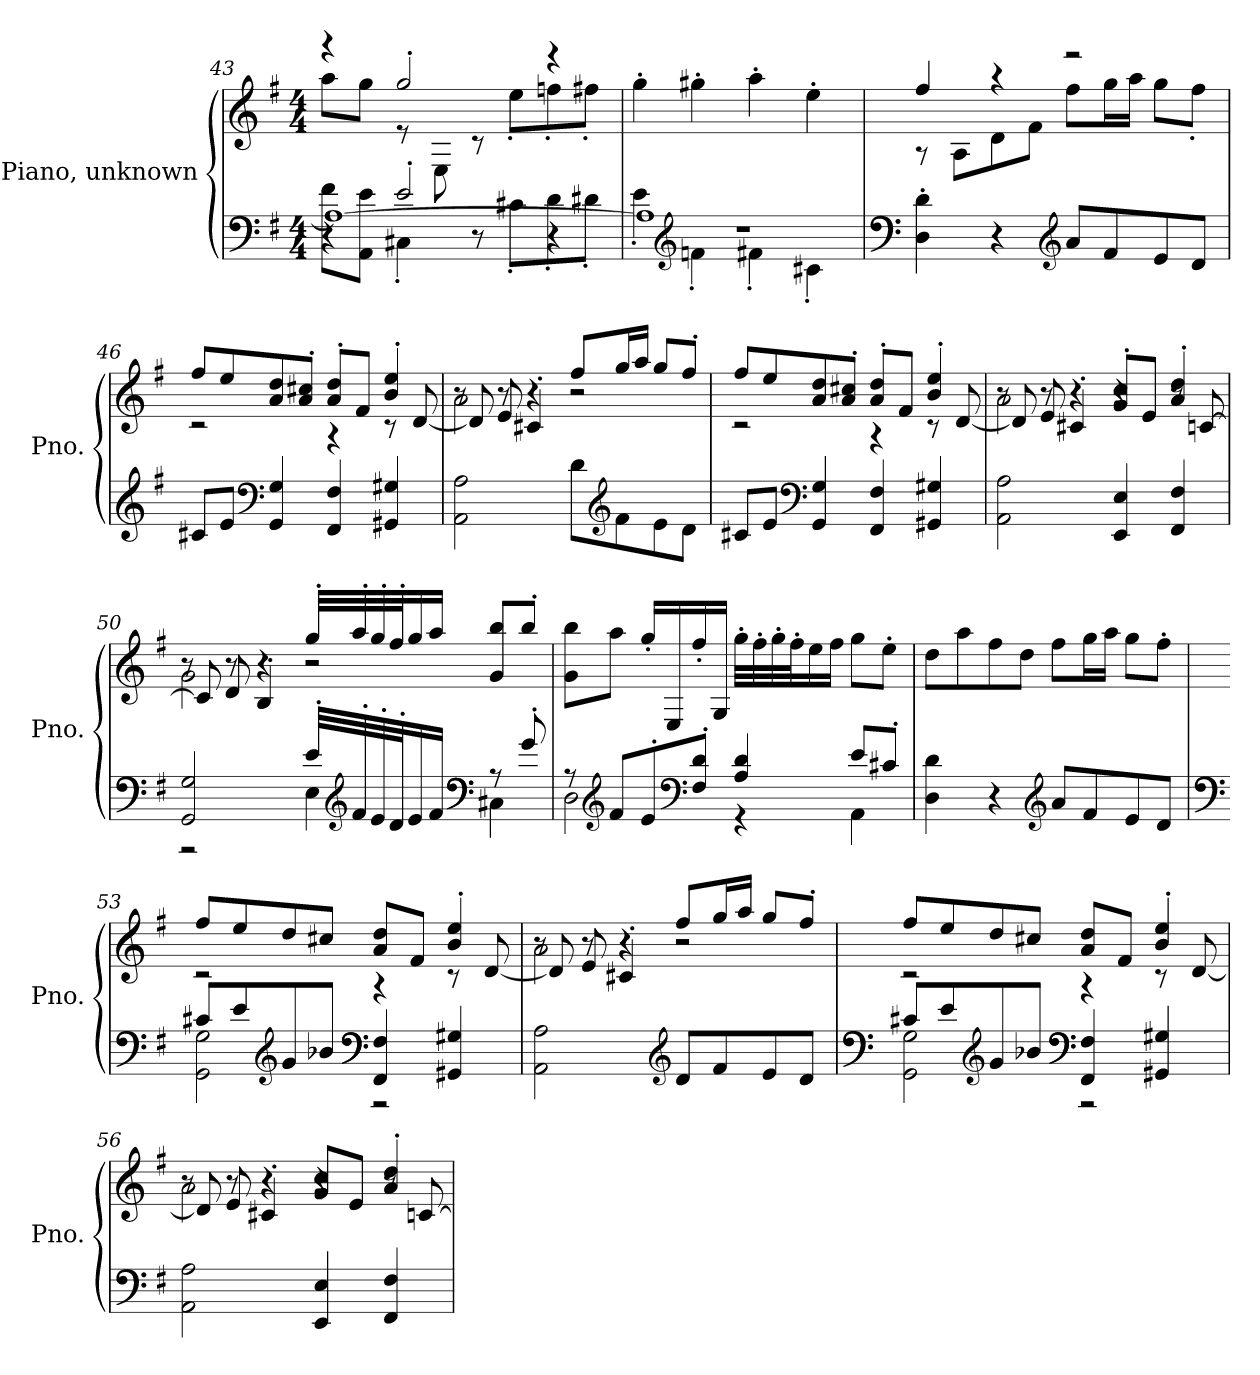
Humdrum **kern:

**kern	**kern
*part1	*part1
*staff2	*staff1
*I"Piano, unknown	*
*I'Pno.	*
!!LO:LB:g=z
*clefF4	*clefG2
*k[f#]	*k[f#]
*M4/4	*M4/4
=43	=43
*^	*^
*	*^	*	*
4r	8f#\L	1A_	4r	8aa\L
.	8AA\ 8e\J	.	.	8gg\J
2e'/	4C#X'\	.	2gg'/	8r
.	.	.	.	8E\
.	8r	.	.	8r
.	8c#X'\L	.	.	8ee'\L
4r	8d'\	.	4r	8ffn'\
.	8d#X'\J	.	.	8ff#X'\J
*	*	*	*v	*v
=44	=44	=44	=44
1r	4e'\	1A]	4gg'\
*clefG2	*	*	*
.	4fn'\	.	4gg#X'\
.	4f#X'\	.	4aa'\
.	4c#X'\	.	4ee'\
*v	*v	*v	*
=45	=45
*clefF4	*
*	*^
4D\' 4d\'	4ff#/	8r
.	.	8A\L
4r	4r	8d\
.	.	8f#\J
*clefG2	*	*
8a/L	2r	8ff#\L
8f#/	.	16gg\L
.	.	16aa\JJ
8e/	.	8gg\L
8d/J	.	8ff#'\J
!!LO:LB:g=z	!!
=46	=46	=46
8c#X/L	8ff#/L	2r
8e/J	8ee/	.
*clefF4	*	*
4GG/ 4G/	8a/ 8dd/	.
.	8a/' 8cc#X/'J	.
4FF#/ 4F#/	8a/' 8dd/'L	4r
.	8f#/J	.
4GG#X/ 4G#X/	4b/' 4ee/'	8r
.	.	[8d/
=47	=47	=47
*	*	*^
2AA\ 2A\	8r	2a\	8d/]
.	8e/	.	8r
.	4c#X'/	.	4r
8d\L	8ff#/L	2r	2r
*clefG2	*	*	*
8f#\	16gg/L	.	.
.	16aa/JJ	.	.
8e\	8gg/L	.	.
8d\J	8ff#'/J	.	.
*	*	*v	*v
=48	=48	=48
8c#X/L	8ff#/L	2r
8e/J	8ee/	.
*clefF4	*	*
4GG/ 4G/	8a/ 8dd/	.
.	8a/' 8cc#X/'J	.
4FF#/ 4F#/	8a/' 8dd/'L	4r
.	8f#/J	.
4GG#X/ 4G#X/	4b/' 4ee/'	8r
.	.	[8d/
!!LO:LB:g=z
=49	=49	=49
*	*	*^
2AA\ 2A\	8r	2a\	8d/]
.	8e/	.	8r
.	4c#X'/	.	4r
4EE/ 4E/	8g/' 8cc/'L	2r	4r
.	8e/J	.	.
4FF#/ 4F#/	4a/' 4dd/'	.	8r
.	.	.	[8cn/
=50	=50	=50	=50
*^	*	*	*
2GG/ 2G/	2r	8r	2g\	8c/]
.	.	8d/	.	8r
.	.	4B'/	.	4r
32e'/LLL	4E\	32gg'/LLL	2r	2r
*clefG2	*	*	*	*
32f#'/	.	32aa'/	.	.
32e'/	.	32gg'/	.	.
32d'/J	.	32ff#'/J	.	.
16e/	.	16gg/	.	.
16f#/JJ	.	16aa/JJ	.	.
*clefF4	*	*	*	*
8r	4C#X\	8g/ 8bb/L	.	.
8g'/	.	8bb'/J	.	.
*	*	*v	*v	*v
!!LO:PB:g=z
=51	=51	=51
8r	2D\	8g\ 8bb\L
*clefG2	*	*
8f#/L	.	8aa\J
8e'/	.	16gg'/LL
.	.	16E/
*clefF4	*	*
8F#/' 8d/'J	.	16ff#'/
.	.	16G/JJ
4A/ 4d/	4r	32gg'\LLL
.	.	32ff#'\
.	.	32gg'\
.	.	32ff#'\J
.	.	16ee\
.	.	16ff#\JJ
8e/L	4AA\	8gg\L
8c#X'/J	.	8ee'\J
*v	*v	*
=52	=52
4D\ 4d\	8dd\L
.	8aa\
4r	8ff#\
.	8dd\J
*clefG2	*
8a/L	8ff#\L
8f#/	16gg\L
.	16aa\JJ
8e/	8gg\L
8d/J	8ff#'\J
=53	=53
*clefF4	*
*^	*^
8c#X/L	2GG\ 2G\	8ff#/L	2r
8e/	.	8ee/	.
*clefG2	*	*	*
8g/	.	8dd/	.
8b-X/J	.	8cc#X/J	.
*clefF4	*	*	*
4FF#/ 4F#/	2r	8a/ 8dd/L	4r
.	.	8f#/J	.
4GG#X/ 4G#X/	.	4b/' 4ee/'	8r
.	.	.	[8d/
*v	*v	*	*
!!LO:LB:g=z
=54	=54	=54
*	*	*^
2AA\ 2A\	8r	2a\	8d/]
.	8e/	.	8r
.	4c#X'/	.	4r
*clefG2	*	*	*
8d/L	8ff#/L	2r	2r
8f#/	16gg/L	.	.
.	16aa/JJ	.	.
8e/	8gg/L	.	.
8d/J	8ff#'/J	.	.
*	*v	*v	*v
=55	=55
*clefF4	*
*^	*^
8c#X/L	2GG\ 2G\	8ff#/L	2r
8e/	.	8ee/	.
*clefG2	*	*	*
8g/	.	8dd/	.
8b-X/J	.	8cc#X/J	.
*clefF4	*	*	*
4FF#/ 4F#/	2r	8a/ 8dd/L	4r
.	.	8f#/J	.
4GG#X/ 4G#X/	.	4b/' 4ee/'	8r
.	.	.	[8d/
*v	*v	*	*
=56	=56	=56
*	*	*^
2AA\ 2A\	8r	2a\	8d/]
.	8e/	.	8r
.	4c#X'/	.	4r
4EE/ 4E/	8g/ 8cc/L	2r	4r
.	8e/J	.	.
4FF#/ 4F#/	4a/' 4dd/'	.	8r
.	.	.	[8cn/
*	*v	*v	*v
=	=
*-	*-
